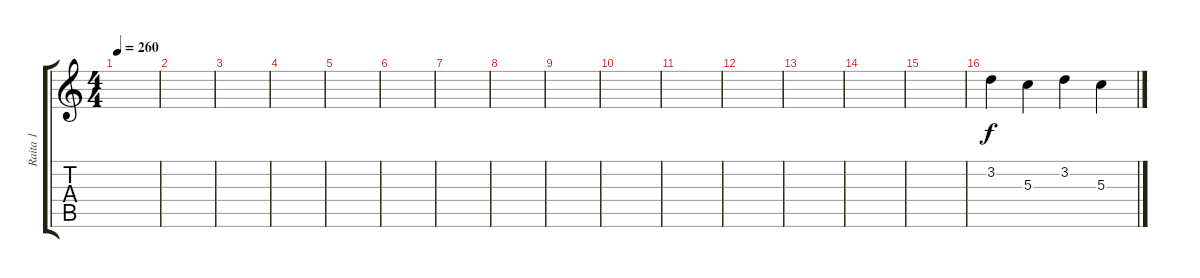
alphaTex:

\track ("Raita 1" "Raita 1") {instrument acousticguitarsteel}
\staff {score tabs}
\tuning (E4 B3 G3 D3 A2 D2) {hide}
\ts (4 4)
\tempo 260
\clef g2
\ks c
|
|
|
|
|
|
|
|
|
|
|
|
|
|
|
3.2.4 5.3.4 3.2.4 5.3.4
